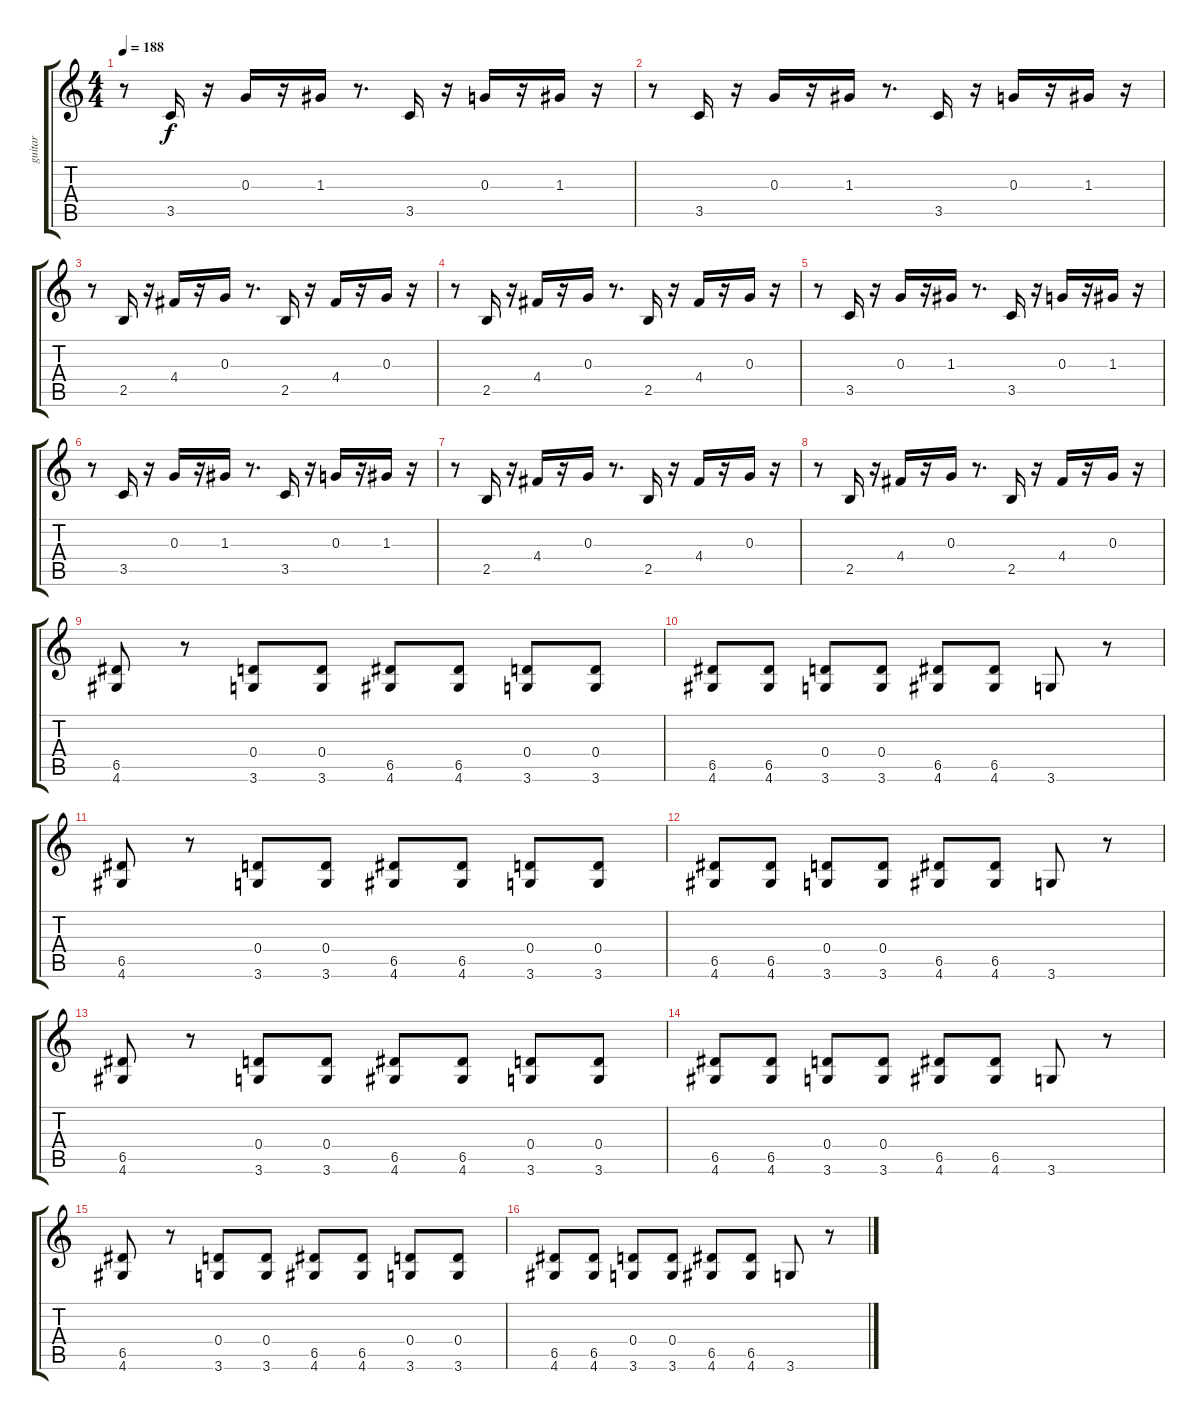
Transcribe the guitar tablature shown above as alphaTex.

\track ("guitar" "guitar") {instrument distortionguitar}
\staff {score tabs}
\tuning (E4 B3 G3 D3 A2 E2) {hide}
\ts (4 4)
\tempo 188
\clef g2
\ks c
r.8{dy f} 3.5.16 r.16 0.3.16 r.16 1.3.16 r.8{d} 3.5.16 r.16 0.3.16 r.16 1.3.16 r.16 |
r.8 3.5.16 r.16 0.3.16 r.16 1.3.16 r.8{d} 3.5.16 r.16 0.3.16 r.16 1.3.16 r.16 |
r.8 2.5.16 r.16 4.4.16 r.16 0.3.16 r.8{d} 2.5.16 r.16 4.4.16 r.16 0.3.16 r.16 |
r.8 2.5.16 r.16 4.4.16 r.16 0.3.16 r.8{d} 2.5.16 r.16 4.4.16 r.16 0.3.16 r.16 |
r.8 3.5.16 r.16 0.3.16 r.16 1.3.16 r.8{d} 3.5.16 r.16 0.3.16 r.16 1.3.16 r.16 |
r.8 3.5.16 r.16 0.3.16 r.16 1.3.16 r.8{d} 3.5.16 r.16 0.3.16 r.16 1.3.16 r.16 |
r.8 2.5.16 r.16 4.4.16 r.16 0.3.16 r.8{d} 2.5.16 r.16 4.4.16 r.16 0.3.16 r.16 |
r.8 2.5.16 r.16 4.4.16 r.16 0.3.16 r.8{d} 2.5.16 r.16 4.4.16 r.16 0.3.16 r.16 |
(6.5 4.6).8 r.8 (0.4 3.6).8 (0.4 3.6).8 (6.5 4.6).8 (6.5 4.6).8 (0.4 3.6).8 (0.4 3.6).8 |
(6.5 4.6).8 (6.5 4.6).8 (0.4 3.6).8 (0.4 3.6).8 (6.5 4.6).8 (6.5 4.6).8 3.6.8 r.8 |
(6.5 4.6).8 r.8 (0.4 3.6).8 (0.4 3.6).8 (6.5 4.6).8 (6.5 4.6).8 (0.4 3.6).8 (0.4 3.6).8 |
(6.5 4.6).8 (6.5 4.6).8 (0.4 3.6).8 (0.4 3.6).8 (6.5 4.6).8 (6.5 4.6).8 3.6.8 r.8 |
(6.5 4.6).8 r.8 (0.4 3.6).8 (0.4 3.6).8 (6.5 4.6).8 (6.5 4.6).8 (0.4 3.6).8 (0.4 3.6).8 |
(6.5 4.6).8 (6.5 4.6).8 (0.4 3.6).8 (0.4 3.6).8 (6.5 4.6).8 (6.5 4.6).8 3.6.8 r.8 |
(6.5 4.6).8 r.8 (0.4 3.6).8 (0.4 3.6).8 (6.5 4.6).8 (6.5 4.6).8 (0.4 3.6).8 (0.4 3.6).8 |
(6.5 4.6).8 (6.5 4.6).8 (0.4 3.6).8 (0.4 3.6).8 (6.5 4.6).8 (6.5 4.6).8 3.6.8 r.8
